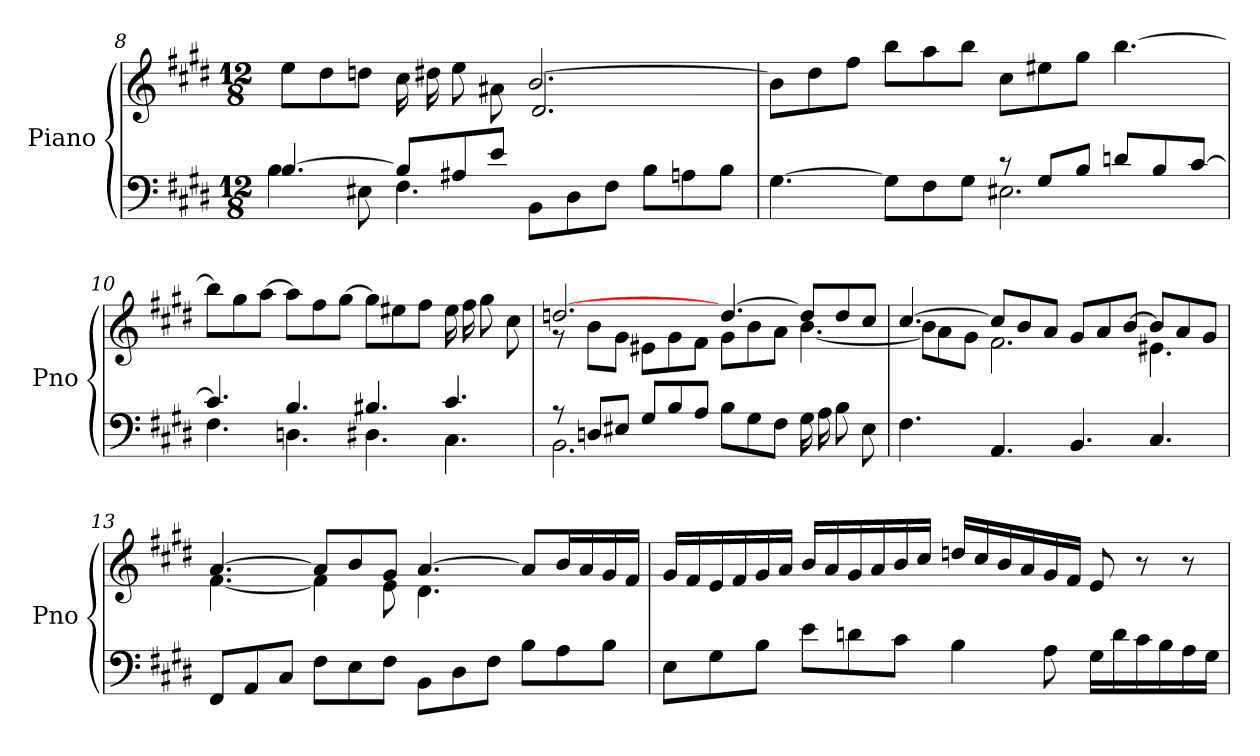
**kern	**kern
*part1	*part1
*staff2	*staff1
*I"Piano	*
*I'Pno	*
!!LO:LB:g=z
*clefF4	*clefG2
*k[f#c#g#d#]	*k[f#c#g#d#]
*E:	*E:
*M12/8	*M12/8
=8	=8
*^	*^
[4.B/	4B\	8ee\L	4.ryy
.	.	8dd#\	.
.	8E#X\	8ddn\J	.
8BL]	4.F#\	16cc#\LL	4.ryy
.	.	16dd#X\	.
8A#X	.	8ee\	.
8eJ	.	8a#X\J	.
4.ryy	8BB\L	[2.b/	2.d#/
.	8D#\	.	.
.	8F#\J	.	.
4.ryy	8B\L	.	.
.	8A\	.	.
.	8B\J	.	.
=9	=9	=9	=9
4.ryy	[4.G#\	8b\L]	4.ryy
.	.	8dd#\	.
.	.	8ff#\J	.
4.ryy	8G#\L]	8bb\L	4.ryy
.	8F#\	8aa\	.
.	8G#\J	8bb\J	.
8r	2.E#X\	8cc#\L	4.ryy
8G#L	.	8ee#X\	.
8BJ	.	8gg#\J	.
8dn/L	.	[4.bb\	4.ryy
8B/	.	.	.
[8c#/J	.	.	.
!!LO:LB:g=z	!!
=10	=10	=10	=10
4.c#/]	4.F#\	8bb\L]	4.ryy
.	.	8gg#\	.
.	.	[8aa\J	.
4.B/	4.Dn\	8aa\L]	4.ryy
.	.	8ff#\	.
.	.	[8gg#\J	.
4.B#X/	4.D#X\	8gg#\L]	4.ryy
.	.	8ee#X\	.
.	.	8ff#\J	.
4.c#/	4.C#\	16ee#\LL	4.ryy
.	.	16ff#\	.
.	.	8gg#\	.
.	.	8cc#\J	.
=11	=11	=11	=11
8r	2.BB\	[2.ddn/	8r
8DnL	.	.	8b\L
8E#XJ	.	.	8g#\J
8G#L	.	.	8e#XL
8B	.	.	8g#
8AJ	.	.	8f#J
8B\L	4.ryy	[4.dd/	8g#L
8G#\	.	.	8b
8F#\J	.	.	8aJ
16G#\LL	4.ryy	8ddL]	[4.b\
16A\	.	.	.
8B\	.	8dd	.
8E#\J	.	8cc#J	.
*v	*v	*	*
!!LO:LB:g=z	!!
=12	=12	=12
4.F#	[4.cc#/	8b\L]
.	.	8a\
.	.	8g#\J
4.AA/	8cc#/L]	2.f#\
.	8b/	.
.	8a/J	.
4.BB/	8g#/L	.
.	8a/	.
.	[8b/J	.
4.C#/	8bL]	4.e#X\
.	8a	.
.	8g#J	.
=13	=13	=13
8FF#/L	[4.a/	[4.f#\
8AA/	.	.
8C#/J	.	.
8F#L	8aL]	4f#\]
8E	8b	.
8F#J	8g#J	8e\
8BBL	[4.a/	4.d#\
8D#	.	.
8F#J	.	.
8BL	8aL]	4ryy
8A	16bL	.
.	16a	.
8BJ	16g#	8ryy
.	16f#JJ	.
*	*v	*v
!!LO:LB:g=z
=14	=14
*^	*
4.ryy	8E\L	16g#LL
.	.	16f#
.	8G#\	16e
.	.	16f#
.	8B\J	16g#
.	.	16aJJ
4.ryy	8e\L	16bLL
.	.	16a
.	8dn\	16g#
.	.	16a
.	8c#\J	16b
.	.	16cc#JJ
4.ryy	4B\	16ddnLL
.	.	16cc#
.	.	16b
.	.	16a
.	8A\	16g#
.	.	16f#JJ
4.ryy	16G#\LL	8e
.	16d\	.
.	16c#\	8r
.	16B\	.
.	16A\	8r
.	16G#\JJ	.
*v	*v	*
=	=
*-	*-
